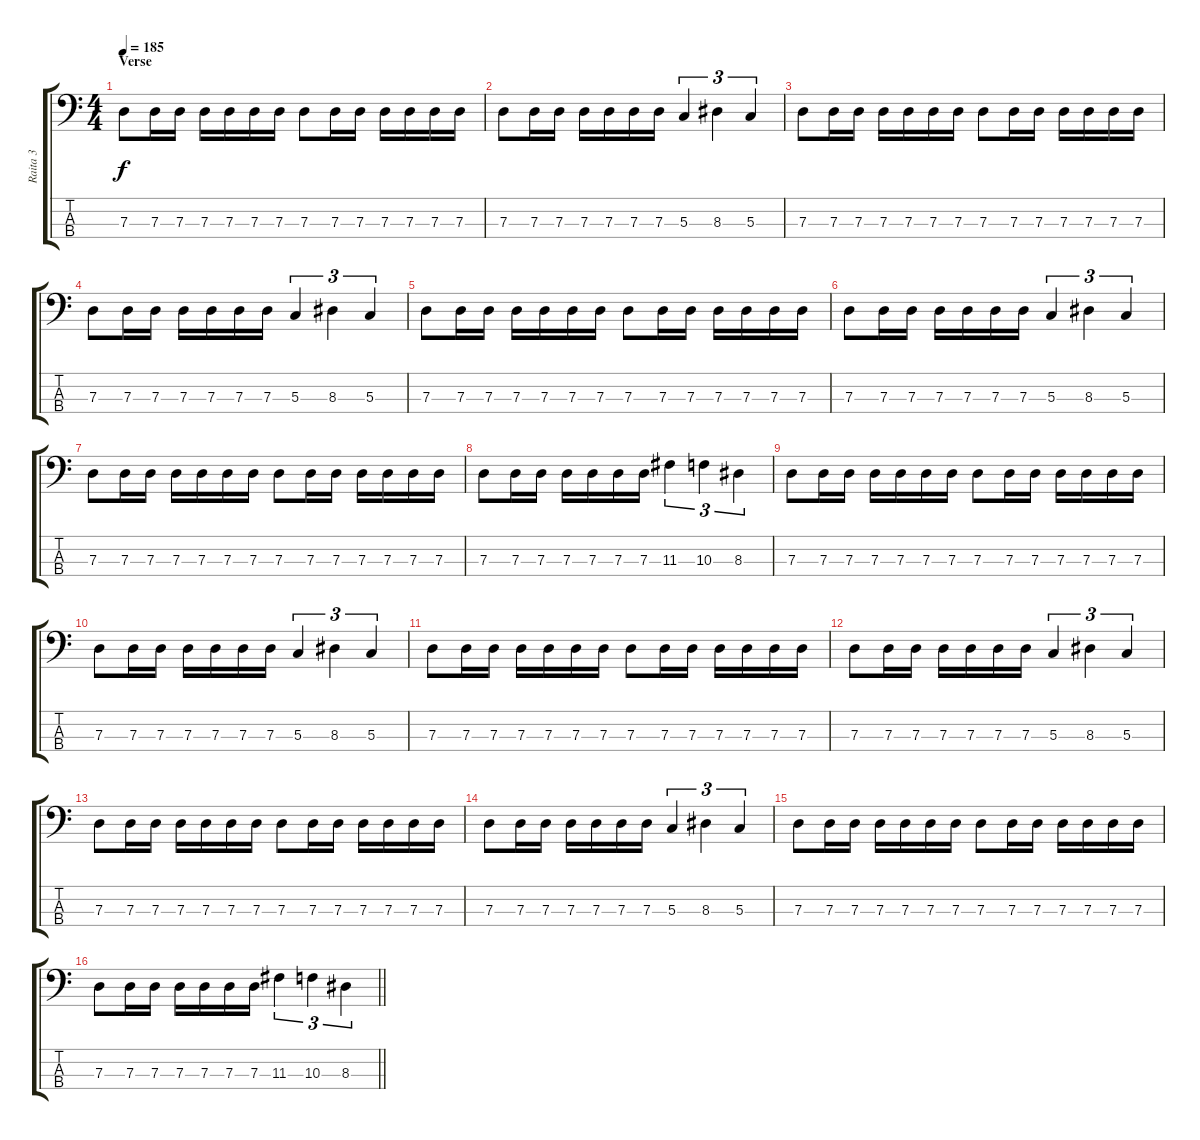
\track ("Raita 3" "Raita 3") {instrument distortionguitar}
\staff {score tabs}
\tuning (F2 C2 G1 D1) {hide}
\ts (4 4)
\section ("" "Verse")
\tempo 185
\clef f4
\ks c
7.3.8{dy f} 7.3.16 7.3.16 7.3.16 7.3.16 7.3.16 7.3.16 7.3.8 7.3.16 7.3.16 7.3.16 7.3.16 7.3.16 7.3.16 |
7.3.8 7.3.16 7.3.16 7.3.16 7.3.16 7.3.16 7.3.16 5.3.4{tu (3 2)} 8.3.4{tu (3 2)} 5.3.4{tu (3 2)} |
7.3.8 7.3.16 7.3.16 7.3.16 7.3.16 7.3.16 7.3.16 7.3.8 7.3.16 7.3.16 7.3.16 7.3.16 7.3.16 7.3.16 |
7.3.8 7.3.16 7.3.16 7.3.16 7.3.16 7.3.16 7.3.16 5.3.4{tu (3 2)} 8.3.4{tu (3 2)} 5.3.4{tu (3 2)} |
7.3.8 7.3.16 7.3.16 7.3.16 7.3.16 7.3.16 7.3.16 7.3.8 7.3.16 7.3.16 7.3.16 7.3.16 7.3.16 7.3.16 |
7.3.8 7.3.16 7.3.16 7.3.16 7.3.16 7.3.16 7.3.16 5.3.4{tu (3 2)} 8.3.4{tu (3 2)} 5.3.4{tu (3 2)} |
7.3.8 7.3.16 7.3.16 7.3.16 7.3.16 7.3.16 7.3.16 7.3.8 7.3.16 7.3.16 7.3.16 7.3.16 7.3.16 7.3.16 |
7.3.8 7.3.16 7.3.16 7.3.16 7.3.16 7.3.16 7.3.16 11.3.4{tu (3 2)} 10.3.4{tu (3 2)} 8.3.4{tu (3 2)} |
7.3.8 7.3.16 7.3.16 7.3.16 7.3.16 7.3.16 7.3.16 7.3.8 7.3.16 7.3.16 7.3.16 7.3.16 7.3.16 7.3.16 |
7.3.8 7.3.16 7.3.16 7.3.16 7.3.16 7.3.16 7.3.16 5.3.4{tu (3 2)} 8.3.4{tu (3 2)} 5.3.4{tu (3 2)} |
7.3.8 7.3.16 7.3.16 7.3.16 7.3.16 7.3.16 7.3.16 7.3.8 7.3.16 7.3.16 7.3.16 7.3.16 7.3.16 7.3.16 |
7.3.8 7.3.16 7.3.16 7.3.16 7.3.16 7.3.16 7.3.16 5.3.4{tu (3 2)} 8.3.4{tu (3 2)} 5.3.4{tu (3 2)} |
7.3.8 7.3.16 7.3.16 7.3.16 7.3.16 7.3.16 7.3.16 7.3.8 7.3.16 7.3.16 7.3.16 7.3.16 7.3.16 7.3.16 |
7.3.8 7.3.16 7.3.16 7.3.16 7.3.16 7.3.16 7.3.16 5.3.4{tu (3 2)} 8.3.4{tu (3 2)} 5.3.4{tu (3 2)} |
7.3.8 7.3.16 7.3.16 7.3.16 7.3.16 7.3.16 7.3.16 7.3.8 7.3.16 7.3.16 7.3.16 7.3.16 7.3.16 7.3.16 |
\barLineRight lightlight
7.3.8 7.3.16 7.3.16 7.3.16 7.3.16 7.3.16 7.3.16 11.3.4{tu (3 2)} 10.3.4{tu (3 2)} 8.3.4{tu (3 2)}
